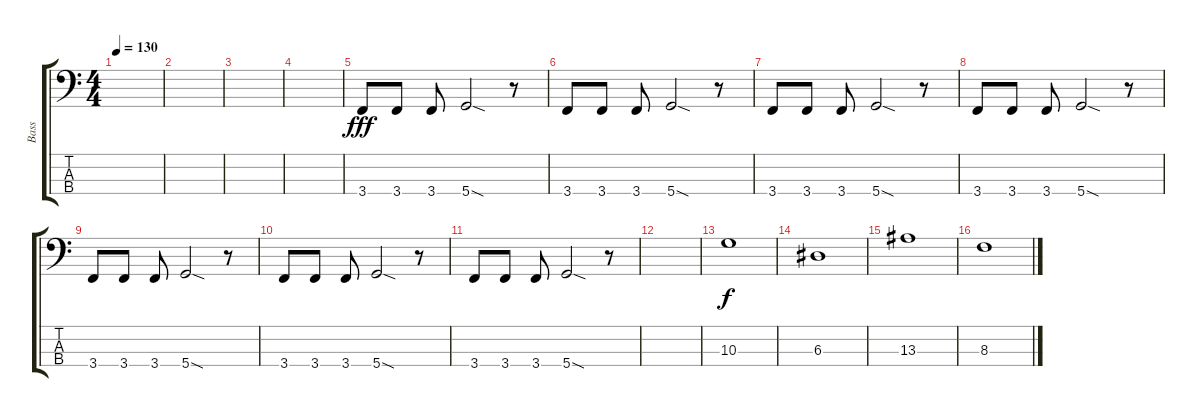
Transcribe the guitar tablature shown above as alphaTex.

\track ("Bass" "Bass") {instrument electricbasspick}
\staff {score tabs}
\tuning (G2 D2 A1 D1) {hide}
\ts (4 4)
\tempo 130
\clef f4
\ks c
|
|
|
|
3.4.8{dy fff} 3.4.8 3.4.8 5.4{sod}.2 r.8 |
3.4.8 3.4.8 3.4.8 5.4{sod}.2 r.8 |
3.4.8 3.4.8 3.4.8 5.4{sod}.2 r.8 |
3.4.8 3.4.8 3.4.8 5.4{sod}.2 r.8 |
3.4.8 3.4.8 3.4.8 5.4{sod}.2 r.8 |
3.4.8 3.4.8 3.4.8 5.4{sod}.2 r.8 |
3.4.8 3.4.8 3.4.8 5.4{sod}.2 r.8 |
|
10.3.1{dy f} |
6.3.1 |
13.3.1 |
8.3.1
